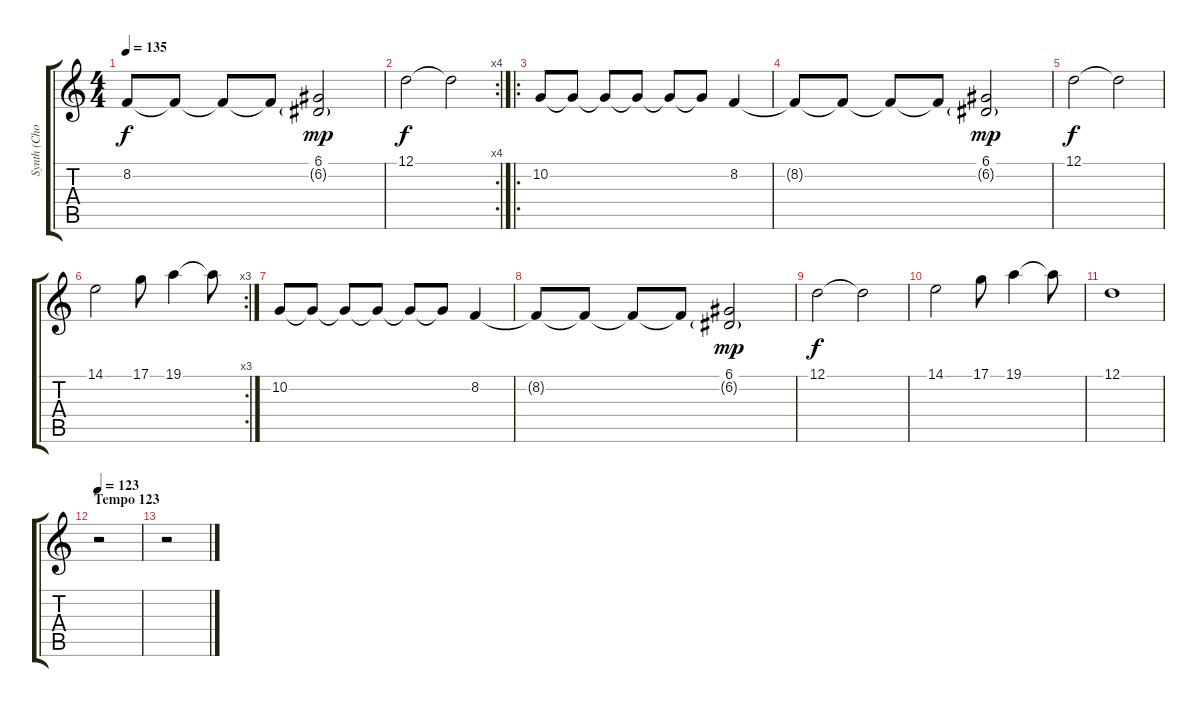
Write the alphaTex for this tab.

\track ("Synth (Choir Aahs)" "Synth (Cho") {instrument choiraahs}
\staff {score tabs}
\tuning (D4 A3 F3 C3 G2 D2) {hide}
\ts (4 4)
\tempo 135
\clef g2
\ks c
8.2{t}.8{dy f} 8.2{t}.8 8.2{t}.8 8.2{t}.8 (6.1 6.2{g}).2{dy mp} |
\rc 4
12.1.2{dy f} 12.1{t}.2 |
\ro
10.2.8 10.2{t}.8 10.2{t}.8 10.2{t}.8 10.2{t}.8 10.2{t}.8 8.2.4 |
8.2{t}.8 8.2{t}.8 8.2{t}.8 8.2{t}.8 (6.1 6.2{g}).2{dy mp} |
12.1.2{dy f} 12.1{t}.2 |
\rc 3
14.1.2 17.1.8 19.1.4 19.1{t}.8 |
10.2.8 10.2{t}.8 10.2{t}.8 10.2{t}.8 10.2{t}.8 10.2{t}.8 8.2.4 |
8.2{t}.8 8.2{t}.8 8.2{t}.8 8.2{t}.8 (6.1 6.2{g}).2{dy mp} |
12.1.2{dy f} 12.1{t}.2 |
14.1.2 17.1.8 19.1.4 19.1{t}.8 |
12.1.1 |
\section ("" "Tempo 123")
\tempo 123
r.2 |
r.2
